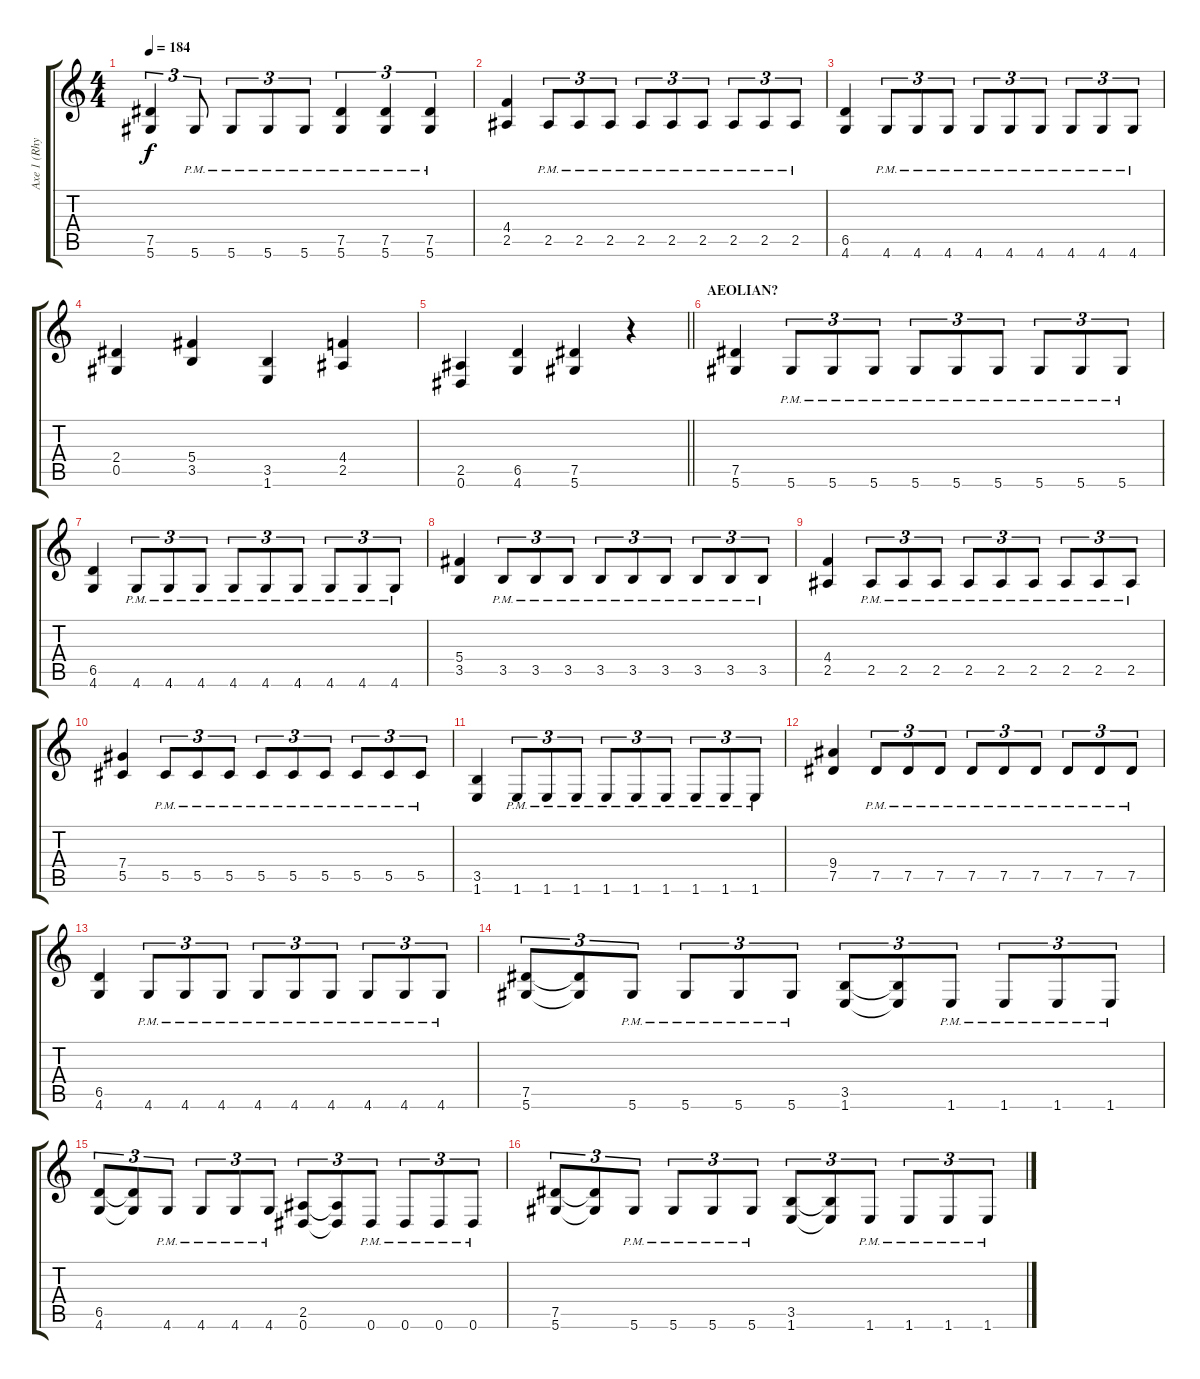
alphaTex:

\track ("Axe 1 (Rhythm+Lead)" "Axe 1 (Rhy") {instrument distortionguitar}
\staff {score tabs}
\tuning (Eb4 Bb3 Gb3 Db3 Ab2 Eb2) {hide}
\ts (4 4)
\tempo 184
\clef g2
\ks c
(7.5 5.6).4{tu (3 2) dy f} 5.6{pm}.8{tu (3 2)} 5.6{pm}.8{tu (3 2)} 5.6{pm}.8{tu (3 2)} 5.6{pm}.8{tu (3 2)} (7.5{pm} 5.6{pm}).4{tu (3 2)} (7.5{pm} 5.6{pm}).4{tu (3 2)} (7.5{pm} 5.6{pm}).4{tu (3 2)} |
(4.4 2.5).4 2.5{pm}.8{tu (3 2)} 2.5{pm}.8{tu (3 2)} 2.5{pm}.8{tu (3 2)} 2.5{pm}.8{tu (3 2)} 2.5{pm}.8{tu (3 2)} 2.5{pm}.8{tu (3 2)} 2.5{pm}.8{tu (3 2)} 2.5{pm}.8{tu (3 2)} 2.5{pm}.8{tu (3 2)} |
(6.5 4.6).4 4.6{pm}.8{tu (3 2)} 4.6{pm}.8{tu (3 2)} 4.6{pm}.8{tu (3 2)} 4.6{pm}.8{tu (3 2)} 4.6{pm}.8{tu (3 2)} 4.6{pm}.8{tu (3 2)} 4.6{pm}.8{tu (3 2)} 4.6{pm}.8{tu (3 2)} 4.6{pm}.8{tu (3 2)} |
(2.4 0.5).4 (5.4 3.5).4 (3.5 1.6).4 (4.4 2.5).4 |
\barLineRight lightlight
(2.5 0.6).4 (6.5 4.6).4 (7.5 5.6).4 r.4 |
\section ("" "AEOLIAN?")
(7.5 5.6).4 5.6{pm}.8{tu (3 2)} 5.6{pm}.8{tu (3 2)} 5.6{pm}.8{tu (3 2)} 5.6{pm}.8{tu (3 2)} 5.6{pm}.8{tu (3 2)} 5.6{pm}.8{tu (3 2)} 5.6{pm}.8{tu (3 2)} 5.6{pm}.8{tu (3 2)} 5.6{pm}.8{tu (3 2)} |
(6.5 4.6).4 4.6{pm}.8{tu (3 2)} 4.6{pm}.8{tu (3 2)} 4.6{pm}.8{tu (3 2)} 4.6{pm}.8{tu (3 2)} 4.6{pm}.8{tu (3 2)} 4.6{pm}.8{tu (3 2)} 4.6{pm}.8{tu (3 2)} 4.6{pm}.8{tu (3 2)} 4.6{pm}.8{tu (3 2)} |
(5.4 3.5).4 3.5{pm}.8{tu (3 2)} 3.5{pm}.8{tu (3 2)} 3.5{pm}.8{tu (3 2)} 3.5{pm}.8{tu (3 2)} 3.5{pm}.8{tu (3 2)} 3.5{pm}.8{tu (3 2)} 3.5{pm}.8{tu (3 2)} 3.5{pm}.8{tu (3 2)} 3.5{pm}.8{tu (3 2)} |
(4.4 2.5).4 2.5{pm}.8{tu (3 2)} 2.5{pm}.8{tu (3 2)} 2.5{pm}.8{tu (3 2)} 2.5{pm}.8{tu (3 2)} 2.5{pm}.8{tu (3 2)} 2.5{pm}.8{tu (3 2)} 2.5{pm}.8{tu (3 2)} 2.5{pm}.8{tu (3 2)} 2.5{pm}.8{tu (3 2)} |
(7.4 5.5).4 5.5{pm}.8{tu (3 2)} 5.5{pm}.8{tu (3 2)} 5.5{pm}.8{tu (3 2)} 5.5{pm}.8{tu (3 2)} 5.5{pm}.8{tu (3 2)} 5.5{pm}.8{tu (3 2)} 5.5{pm}.8{tu (3 2)} 5.5{pm}.8{tu (3 2)} 5.5{pm}.8{tu (3 2)} |
(3.5 1.6).4 1.6{pm}.8{tu (3 2)} 1.6{pm}.8{tu (3 2)} 1.6{pm}.8{tu (3 2)} 1.6{pm}.8{tu (3 2)} 1.6{pm}.8{tu (3 2)} 1.6{pm}.8{tu (3 2)} 1.6{pm}.8{tu (3 2)} 1.6{pm}.8{tu (3 2)} 1.6{pm}.8{tu (3 2)} |
(9.4 7.5).4 7.5{pm}.8{tu (3 2)} 7.5{pm}.8{tu (3 2)} 7.5{pm}.8{tu (3 2)} 7.5{pm}.8{tu (3 2)} 7.5{pm}.8{tu (3 2)} 7.5{pm}.8{tu (3 2)} 7.5{pm}.8{tu (3 2)} 7.5{pm}.8{tu (3 2)} 7.5{pm}.8{tu (3 2)} |
(6.5 4.6).4 4.6{pm}.8{tu (3 2)} 4.6{pm}.8{tu (3 2)} 4.6{pm}.8{tu (3 2)} 4.6{pm}.8{tu (3 2)} 4.6{pm}.8{tu (3 2)} 4.6{pm}.8{tu (3 2)} 4.6{pm}.8{tu (3 2)} 4.6{pm}.8{tu (3 2)} 4.6{pm}.8{tu (3 2)} |
(7.5 5.6).8{tu (3 2)} (7.5{t} 5.6{t}).8{tu (3 2)} 5.6{pm}.8{tu (3 2)} 5.6{pm}.8{tu (3 2)} 5.6{pm}.8{tu (3 2)} 5.6{pm}.8{tu (3 2)} (3.5 1.6).8{tu (3 2)} (3.5{t} 1.6{t}).8{tu (3 2)} 1.6{pm}.8{tu (3 2)} 1.6{pm}.8{tu (3 2)} 1.6{pm}.8{tu (3 2)} 1.6{pm}.8{tu (3 2)} |
(6.5 4.6).8{tu (3 2)} (6.5{t} 4.6{t}).8{tu (3 2)} 4.6{pm}.8{tu (3 2)} 4.6{pm}.8{tu (3 2)} 4.6{pm}.8{tu (3 2)} 4.6{pm}.8{tu (3 2)} (2.5 0.6).8{tu (3 2)} (2.5{t} 0.6{t}).8{tu (3 2)} 0.6{pm}.8{tu (3 2)} 0.6{pm}.8{tu (3 2)} 0.6{pm}.8{tu (3 2)} 0.6{pm}.8{tu (3 2)} |
(7.5 5.6).8{tu (3 2)} (7.5{t} 5.6{t}).8{tu (3 2)} 5.6{pm}.8{tu (3 2)} 5.6{pm}.8{tu (3 2)} 5.6{pm}.8{tu (3 2)} 5.6{pm}.8{tu (3 2)} (3.5 1.6).8{tu (3 2)} (3.5{t} 1.6{t}).8{tu (3 2)} 1.6{pm}.8{tu (3 2)} 1.6{pm}.8{tu (3 2)} 1.6{pm}.8{tu (3 2)} 1.6{pm}.8{tu (3 2)}
